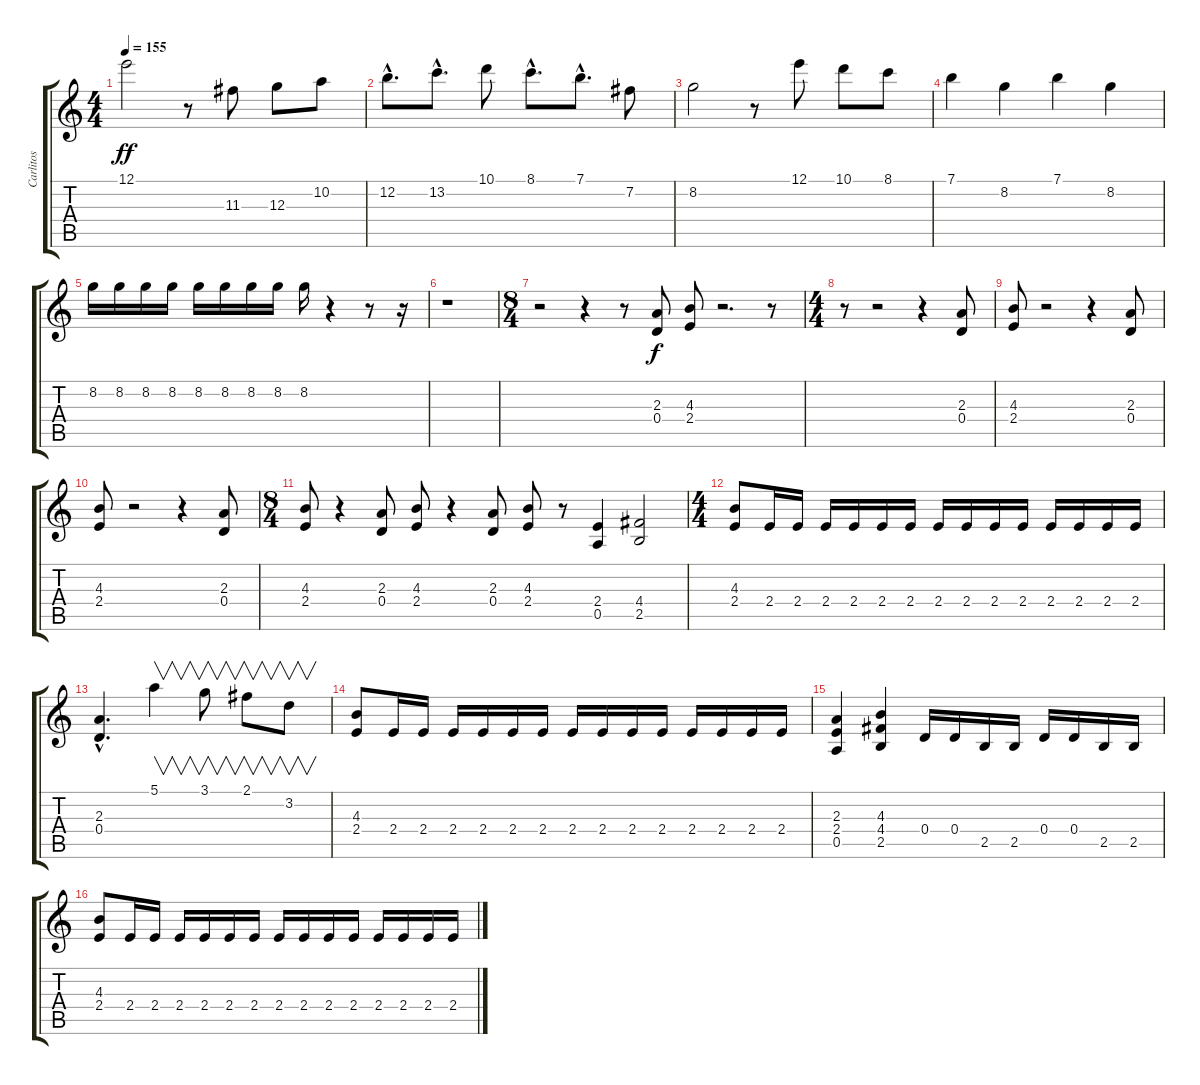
\track ("Carlitos" "Carlitos") {instrument overdrivenguitar}
\staff {score tabs}
\tuning (E4 B3 G3 D3 A2 E2) {hide}
\ts (4 4)
\tempo 155
\clef g2
\ks c
12.1.2{dy ff} r.8 11.3.8 12.3.8 10.2.8 |
12.2{hac}.8{d} 13.2{hac}.8{d} 10.1.8 8.1{hac}.8{d} 7.1{hac}.8{d} 7.2.8 |
8.2.2 r.8 12.1.8 10.1.8 8.1.8 |
7.1.4 8.2.4 7.1.4 8.2.4 |
8.2.16 8.2.16 8.2.16 8.2.16 8.2.16 8.2.16 8.2.16 8.2.16 8.2.16 r.4 r.8 r.16 |
r.1{balance 12} |
\ts (8 4)
r.2 r.4 r.8 (2.3 0.4).8{dy f} (4.3 2.4).8 r.2{d} r.8 |
\ts (4 4)
r.8 r.2 r.4 (2.3 0.4).8 |
(4.3 2.4).8 r.2 r.4 (2.3 0.4).8 |
(4.3 2.4).8 r.2 r.4 (2.3 0.4).8 |
\ts (8 4)
(4.3 2.4).8 r.4 (2.3 0.4).8 (4.3 2.4).8 r.4 (2.3 0.4).8 (4.3 2.4).8 r.8 (2.4 0.5).4 (4.4 2.5).2 |
\ts (4 4)
(4.3 2.4).8 2.4.16 2.4.16 2.4.16 2.4.16 2.4.16 2.4.16 2.4.16 2.4.16 2.4.16 2.4.16 2.4.16 2.4.16 2.4.16 2.4.16 |
(2.3{hac} 0.4{hac}).4{d} 5.1.4{v} 3.1.8{v} 2.1.8{v} 3.2.8{v} |
(4.3 2.4).8 2.4.16 2.4.16 2.4.16 2.4.16 2.4.16 2.4.16 2.4.16 2.4.16 2.4.16 2.4.16 2.4.16 2.4.16 2.4.16 2.4.16 |
(2.3 2.4 0.5).4 (4.3 4.4 2.5).4 0.4.16 0.4.16 2.5.16 2.5.16 0.4.16 0.4.16 2.5.16 2.5.16 |
(4.3 2.4).8 2.4.16 2.4.16 2.4.16 2.4.16 2.4.16 2.4.16 2.4.16 2.4.16 2.4.16 2.4.16 2.4.16 2.4.16 2.4.16 2.4.16
